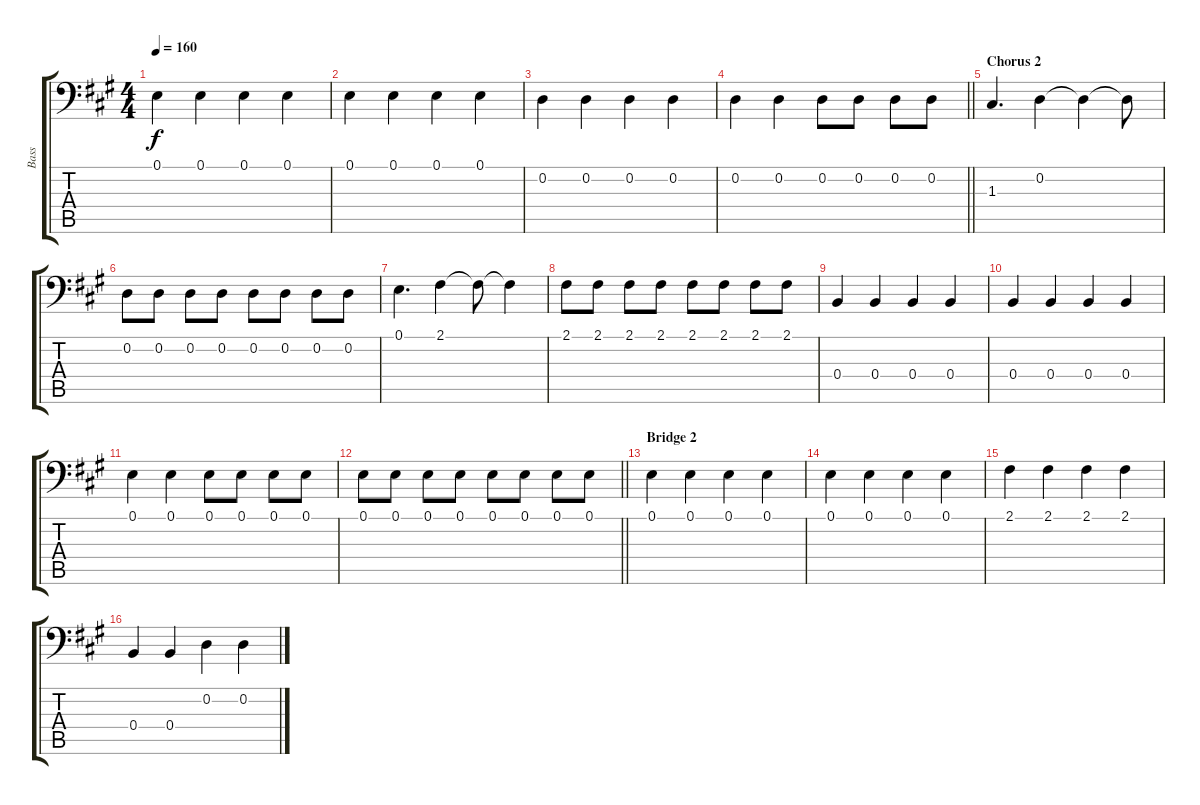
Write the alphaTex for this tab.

\track ("Bass" "Bass") {instrument electricbasspick}
\staff {score tabs}
\tuning (E2 D2 C2 B1 A1 G1) {hide}
\ts (4 4)
\tempo 160
\clef f4
\ks a
0.1.4{dy f} 0.1.4 0.1.4 0.1.4 |
0.1.4 0.1.4 0.1.4 0.1.4 |
0.2.4 0.2.4 0.2.4 0.2.4 |
\barLineRight lightlight
0.2.4 0.2.4 0.2.8 0.2.8 0.2.8 0.2.8 |
\section ("" "Chorus 2")
1.3.4{d} 0.2.4 0.2{t}.4 0.2{t}.8 |
0.2.8 0.2.8 0.2.8 0.2.8 0.2.8 0.2.8 0.2.8 0.2.8 |
0.1.4{d} 2.1.4 2.1{t}.8 2.1{t}.4 |
2.1.8 2.1.8 2.1.8 2.1.8 2.1.8 2.1.8 2.1.8 2.1.8 |
0.4.4 0.4.4 0.4.4 0.4.4 |
0.4.4 0.4.4 0.4.4 0.4.4 |
0.1.4 0.1.4 0.1.8 0.1.8 0.1.8 0.1.8 |
\barLineRight lightlight
0.1.8 0.1.8 0.1.8 0.1.8 0.1.8 0.1.8 0.1.8 0.1.8 |
\section ("" "Bridge 2")
0.1.4 0.1.4 0.1.4 0.1.4 |
0.1.4 0.1.4 0.1.4 0.1.4 |
2.1.4 2.1.4 2.1.4 2.1.4 |
0.4.4 0.4.4 0.2.4 0.2.4
